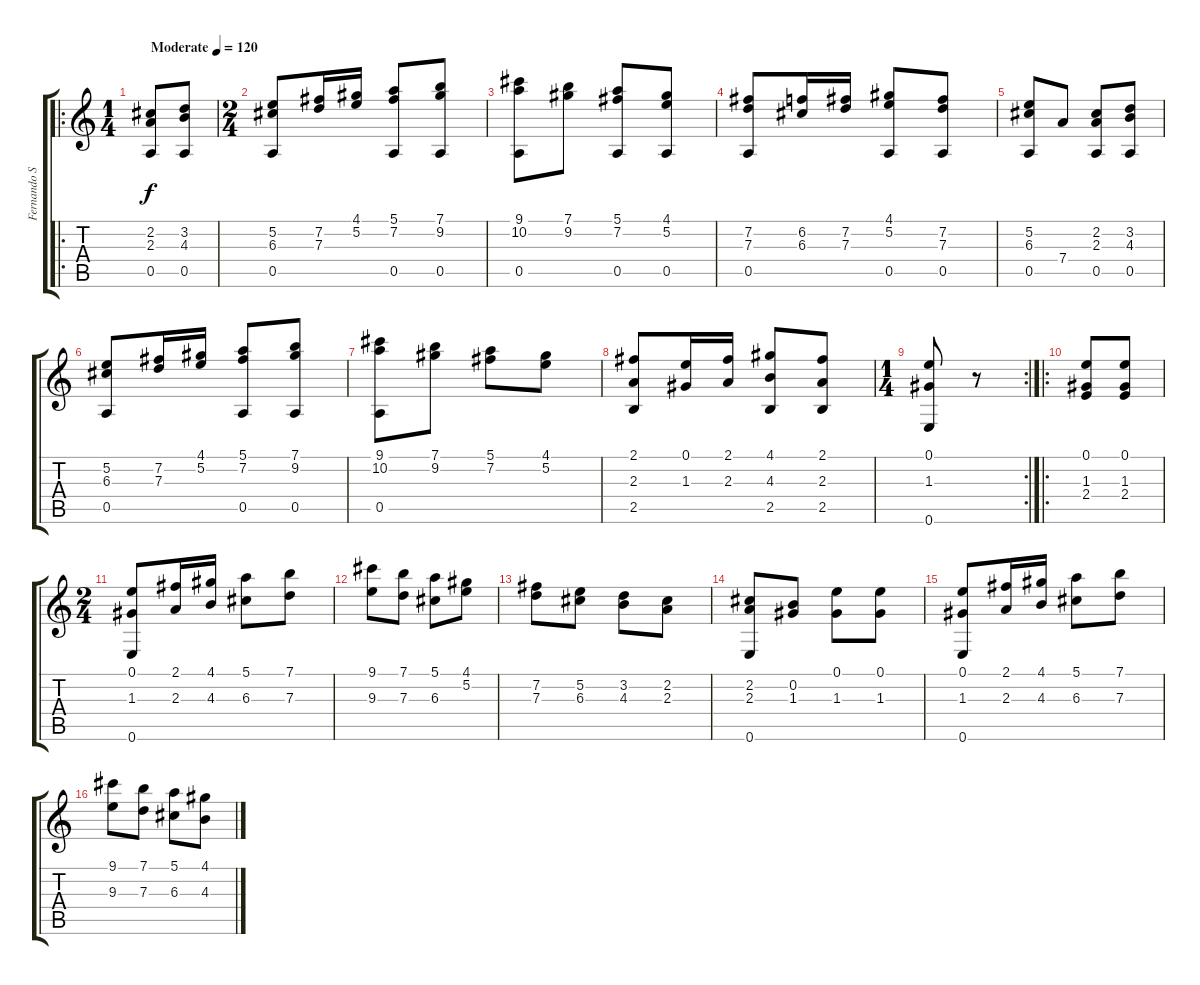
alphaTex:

\track ("Fernando Sor" "Fernando S") {instrument acousticguitarnylon}
\staff {score tabs}
\tuning (E4 B3 G3 D3 A2 E2) {hide}
\ro
\ts (1 4)
\tempo (120 "Moderate")
\clef g2
\ks c
(2.2 2.3 0.5).8{dy f instrument acousticguitarnylon} (3.2 4.3 0.5).8 |
\ts (2 4)
(5.2 6.3 0.5).8 (7.2 7.3).16 (4.1 5.2).16 (5.1 7.2 0.5).8 (7.1 9.2 0.5).8 |
(9.1 10.2 0.5).8 (7.1 9.2).8 (5.1 7.2 0.5).8 (4.1 5.2 0.5).8 |
(7.2 7.3 0.5).8 (6.2 6.3).16 (7.2 7.3).16 (4.1 5.2 0.5).8 (7.2 7.3 0.5).8 |
(5.2 6.3 0.5).8 7.4.8 (2.2 2.3 0.5).8 (3.2 4.3 0.5).8 |
(5.2 6.3 0.5).8 (7.2 7.3).16 (4.1 5.2).16 (5.1 7.2 0.5).8 (7.1 9.2 0.5).8 |
(9.1 10.2 0.5).8 (7.1 9.2).8 (5.1 7.2).8 (4.1 5.2).8 |
(2.1 2.3 2.5).8 (0.1 1.3).16 (2.1 2.3).16 (4.1 4.3 2.5).8 (2.1 2.3 2.5).8 |
\rc 2
\ts (1 4)
(0.1 1.3 0.6).8 r.8 |
\ro
(0.1 1.3 2.4).8 (0.1 1.3 2.4).8 |
\ts (2 4)
(0.1 1.3 0.6).8 (2.1 2.3).16 (4.1 4.3).16 (5.1 6.3).8 (7.1 7.3).8 |
(9.1 9.3).8 (7.1 7.3).8 (5.1 6.3).8 (4.1 5.2).8 |
(7.2 7.3).8 (5.2 6.3).8 (3.2 4.3).8 (2.2 2.3).8 |
(2.2 2.3 0.6).8 (0.2 1.3).8 (0.1 1.3).8 (0.1 1.3).8 |
(0.1 1.3 0.6).8 (2.1 2.3).16 (4.1 4.3).16 (5.1 6.3).8 (7.1 7.3).8 |
(9.1 9.3).8 (7.1 7.3).8 (5.1 6.3).8 (4.1 4.3).8
